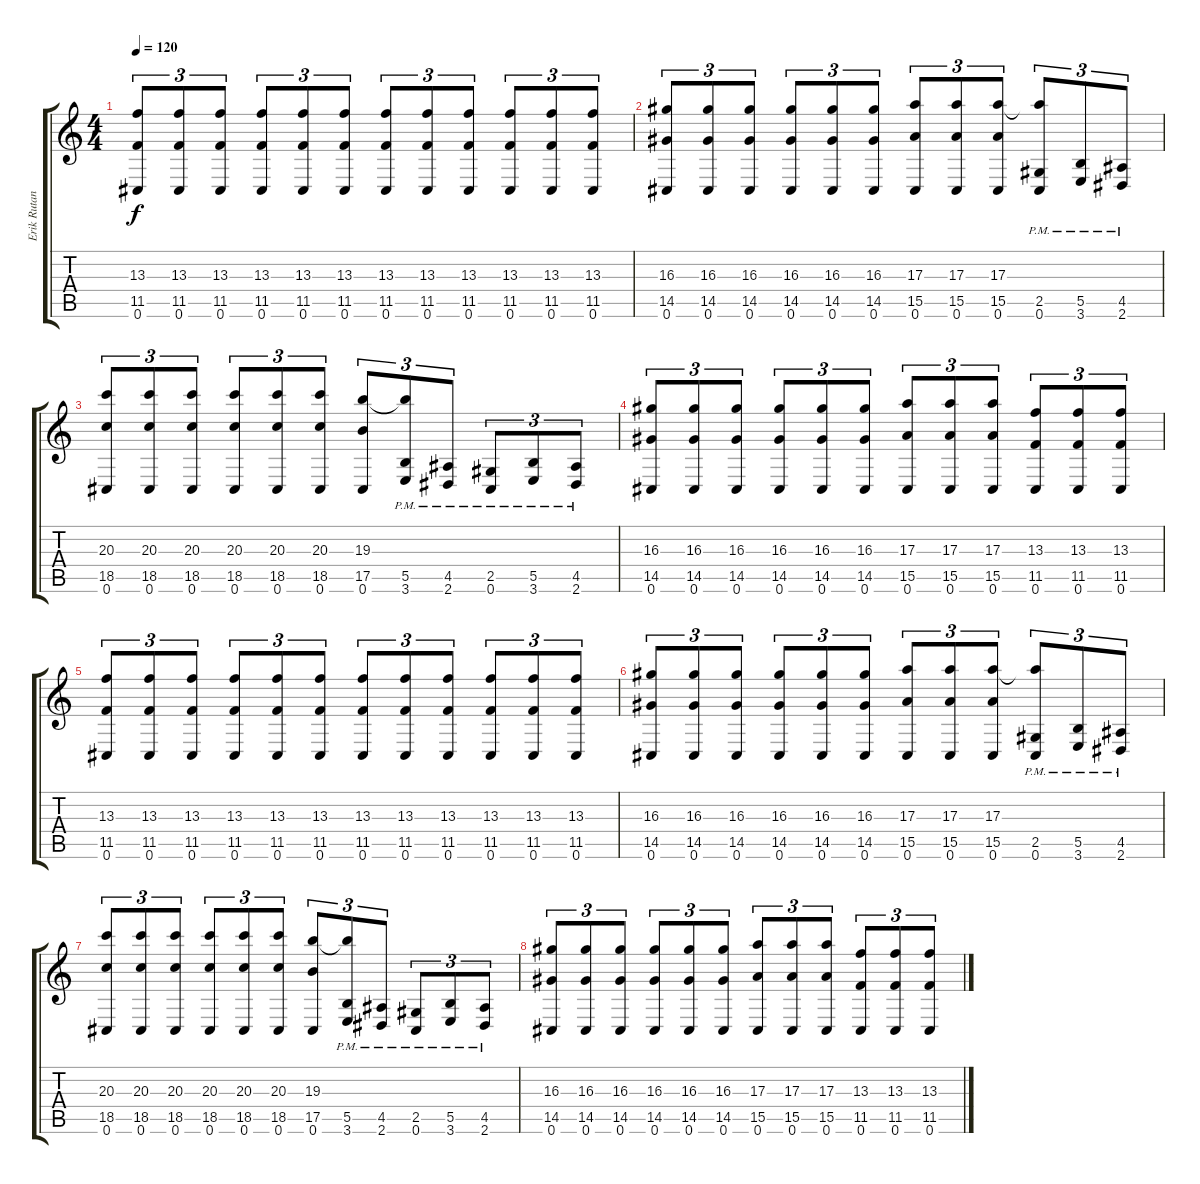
\track ("Erik Rutan" "Erik Rutan") {instrument distortionguitar}
\staff {score tabs}
\tuning (Db4 Ab3 E3 B2 Gb2 Db2) {hide}
\ts (4 4)
\tempo 120
\clef g2
\ks c
(13.3 11.5 0.6).8{tu (3 2) dy f} (13.3 11.5 0.6).8{tu (3 2)} (13.3 11.5 0.6).8{tu (3 2)} (13.3 11.5 0.6).8{tu (3 2)} (13.3 11.5 0.6).8{tu (3 2)} (13.3 11.5 0.6).8{tu (3 2)} (13.3 11.5 0.6).8{tu (3 2)} (13.3 11.5 0.6).8{tu (3 2)} (13.3 11.5 0.6).8{tu (3 2)} (13.3 11.5 0.6).8{tu (3 2)} (13.3 11.5 0.6).8{tu (3 2)} (13.3 11.5 0.6).8{tu (3 2)} |
(16.3 14.5 0.6).8{tu (3 2)} (16.3 14.5 0.6).8{tu (3 2)} (16.3 14.5 0.6).8{tu (3 2)} (16.3 14.5 0.6).8{tu (3 2)} (16.3 14.5 0.6).8{tu (3 2)} (16.3 14.5 0.6).8{tu (3 2)} (17.3 15.5 0.6).8{tu (3 2)} (17.3 15.5 0.6).8{tu (3 2)} (17.3 15.5 0.6).8{tu (3 2)} (17.3{t} 2.5{pm} 0.6{pm}).8{tu (3 2)} (5.5{pm} 3.6{pm}).8{tu (3 2)} (4.5{pm} 2.6{pm}).8{tu (3 2)} |
(20.3 18.5 0.6).8{tu (3 2)} (20.3 18.5 0.6).8{tu (3 2)} (20.3 18.5 0.6).8{tu (3 2)} (20.3 18.5 0.6).8{tu (3 2)} (20.3 18.5 0.6).8{tu (3 2)} (20.3 18.5 0.6).8{tu (3 2)} (19.3 17.5 0.6).8{tu (3 2)} (19.3{t} 5.5{pm} 3.6{pm}).8{tu (3 2)} (4.5{pm} 2.6{pm}).8{tu (3 2)} (2.5{pm} 0.6{pm}).8{tu (3 2)} (5.5{pm} 3.6{pm}).8{tu (3 2)} (4.5{pm} 2.6{pm}).8{tu (3 2)} |
(16.3 14.5 0.6).8{tu (3 2)} (16.3 14.5 0.6).8{tu (3 2)} (16.3 14.5 0.6).8{tu (3 2)} (16.3 14.5 0.6).8{tu (3 2)} (16.3 14.5 0.6).8{tu (3 2)} (16.3 14.5 0.6).8{tu (3 2)} (17.3 15.5 0.6).8{tu (3 2)} (17.3 15.5 0.6).8{tu (3 2)} (17.3 15.5 0.6).8{tu (3 2)} (13.3 11.5 0.6).8{tu (3 2)} (13.3 11.5 0.6).8{tu (3 2)} (13.3 11.5 0.6).8{tu (3 2)} |
(13.3 11.5 0.6).8{tu (3 2)} (13.3 11.5 0.6).8{tu (3 2)} (13.3 11.5 0.6).8{tu (3 2)} (13.3 11.5 0.6).8{tu (3 2)} (13.3 11.5 0.6).8{tu (3 2)} (13.3 11.5 0.6).8{tu (3 2)} (13.3 11.5 0.6).8{tu (3 2)} (13.3 11.5 0.6).8{tu (3 2)} (13.3 11.5 0.6).8{tu (3 2)} (13.3 11.5 0.6).8{tu (3 2)} (13.3 11.5 0.6).8{tu (3 2)} (13.3 11.5 0.6).8{tu (3 2)} |
(16.3 14.5 0.6).8{tu (3 2)} (16.3 14.5 0.6).8{tu (3 2)} (16.3 14.5 0.6).8{tu (3 2)} (16.3 14.5 0.6).8{tu (3 2)} (16.3 14.5 0.6).8{tu (3 2)} (16.3 14.5 0.6).8{tu (3 2)} (17.3 15.5 0.6).8{tu (3 2)} (17.3 15.5 0.6).8{tu (3 2)} (17.3 15.5 0.6).8{tu (3 2)} (17.3{t} 2.5{pm} 0.6{pm}).8{tu (3 2)} (5.5{pm} 3.6{pm}).8{tu (3 2)} (4.5{pm} 2.6{pm}).8{tu (3 2)} |
(20.3 18.5 0.6).8{tu (3 2)} (20.3 18.5 0.6).8{tu (3 2)} (20.3 18.5 0.6).8{tu (3 2)} (20.3 18.5 0.6).8{tu (3 2)} (20.3 18.5 0.6).8{tu (3 2)} (20.3 18.5 0.6).8{tu (3 2)} (19.3 17.5 0.6).8{tu (3 2)} (19.3{t} 5.5{pm} 3.6{pm}).8{tu (3 2)} (4.5{pm} 2.6{pm}).8{tu (3 2)} (2.5{pm} 0.6{pm}).8{tu (3 2)} (5.5{pm} 3.6{pm}).8{tu (3 2)} (4.5{pm} 2.6{pm}).8{tu (3 2)} |
(16.3 14.5 0.6).8{tu (3 2)} (16.3 14.5 0.6).8{tu (3 2)} (16.3 14.5 0.6).8{tu (3 2)} (16.3 14.5 0.6).8{tu (3 2)} (16.3 14.5 0.6).8{tu (3 2)} (16.3 14.5 0.6).8{tu (3 2)} (17.3 15.5 0.6).8{tu (3 2)} (17.3 15.5 0.6).8{tu (3 2)} (17.3 15.5 0.6).8{tu (3 2)} (13.3 11.5 0.6).8{tu (3 2)} (13.3 11.5 0.6).8{tu (3 2)} (13.3 11.5 0.6).8{tu (3 2)}
